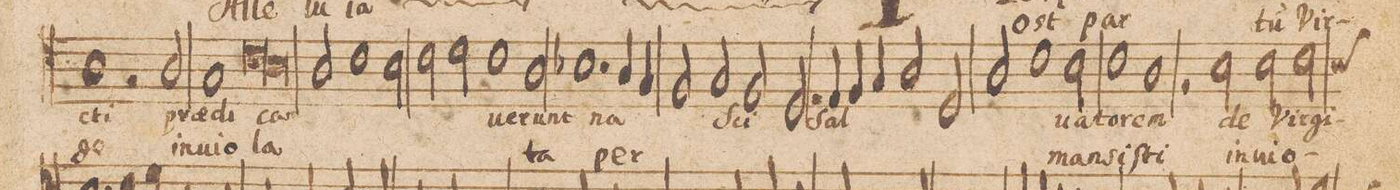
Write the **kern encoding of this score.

**kern	**text	**text
*I"ALTVS.	*	*
*clefC4	*	*
*k[]	*	*
*met(C|)	*	*
*M2/1	*	*
1.A	-cti	-go
=23-	=23-	=23-
2A/	prae-	in-
1G	-di-	-uio-
=24-	=24-	=24-
*lig	*	*
1c	-ca-	-la-
1B	.	.
*Xlig	*	*
=25-	=25-	=25-
2A/	.	.
1c	.	.
2B\	.	.
=26-	=26-	=26-
2c\	.	.
2d\	.	.
1c	-ue-	.
=27-	=27-	=27-
1A	-runt	-ta
1.B-X	na-	per-
=28-	=28-	=28-
4A/	.	.
4G/	.	.
2F/	.	.
2G/	.	.
=29-	=29-	=29-
2F/	-Sci	.
2.D/	.	.
4E/	Sal-	.
4F/	.	.
4G/	.	.
=30-	=30-	=30-
2A/	.	.
2D/	.	.
2A/	.	.
1c\	.	.
=31-	=31-	=31-
2Bny\	-ua-	-man-
1c	-to-	-si-
=32-	=32-	=32-
1A	-rem	-ſti
2r	.	.
2B\	de	in-
=33-	=33-	=33-
2B\	Vir-	-uio-
*custos:B	*	*
2c\	-gi-	.
*-	*-	*-
